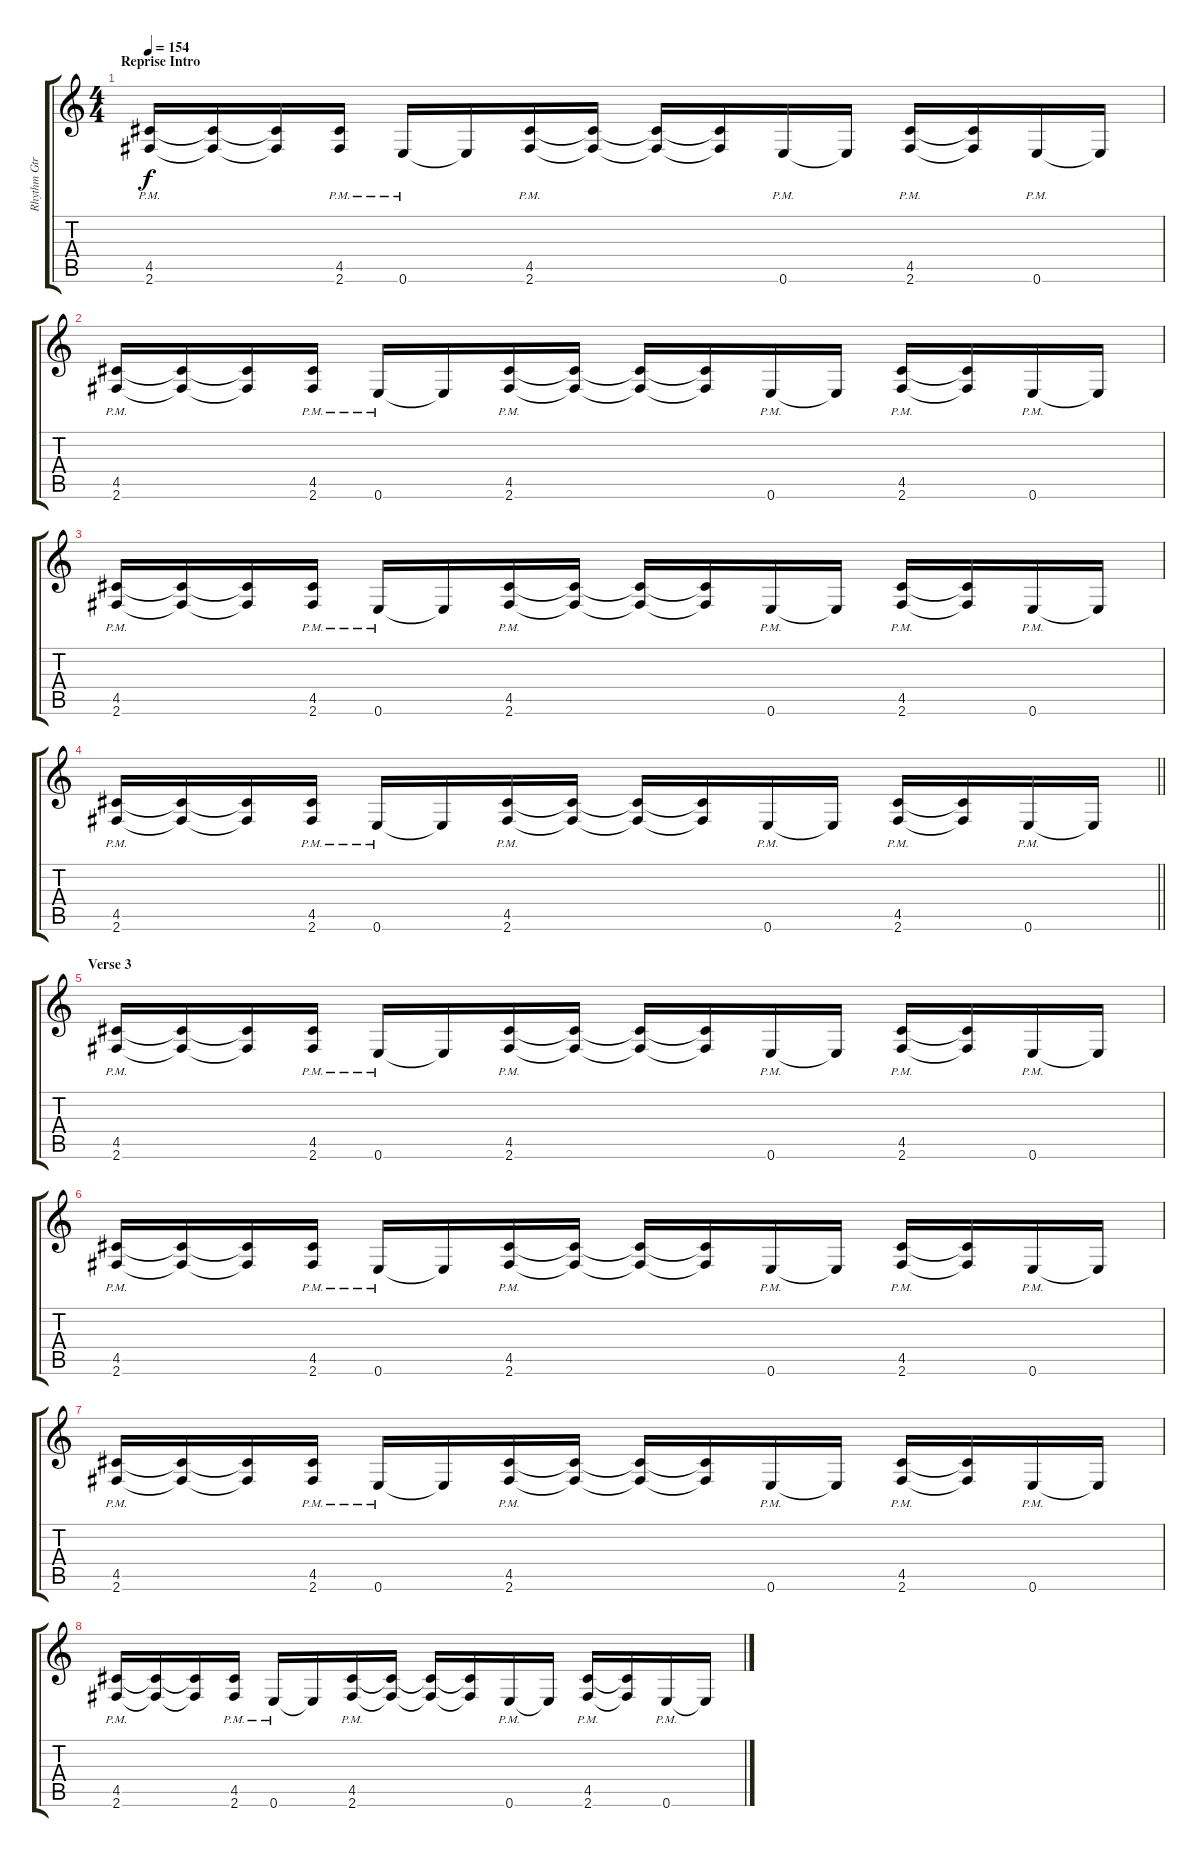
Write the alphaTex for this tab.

\track ("Rhythm Gtr" "Rhythm Gtr") {instrument overdrivenguitar}
\staff {score tabs}
\tuning (E4 B3 G3 D3 A2 E2) {hide}
\ts (4 4)
\section ("" "Reprise Intro")
\tempo 154
\clef g2
\ks c
(4.5{pm} 2.6{pm}).16{dy f} (4.5{t} 2.6{t}).16 (4.5{t} 2.6{t}).16 (4.5{pm} 2.6{pm}).16 0.6{pm}.16 0.6{t}.16 (4.5{pm} 2.6{pm}).16 (4.5{t} 2.6{t}).16 (4.5{t} 2.6{t}).16 (4.5{t} 2.6{t}).16 0.6{pm}.16 0.6{t}.16 (4.5{pm} 2.6{pm}).16 (4.5{t} 2.6{t}).16 0.6{pm}.16 0.6{t}.16 |
(4.5{pm} 2.6{pm}).16 (4.5{t} 2.6{t}).16 (4.5{t} 2.6{t}).16 (4.5{pm} 2.6{pm}).16 0.6{pm}.16 0.6{t}.16 (4.5{pm} 2.6{pm}).16 (4.5{t} 2.6{t}).16 (4.5{t} 2.6{t}).16 (4.5{t} 2.6{t}).16 0.6{pm}.16 0.6{t}.16 (4.5{pm} 2.6{pm}).16 (4.5{t} 2.6{t}).16 0.6{pm}.16 0.6{t}.16 |
(4.5{pm} 2.6{pm}).16 (4.5{t} 2.6{t}).16 (4.5{t} 2.6{t}).16 (4.5{pm} 2.6{pm}).16 0.6{pm}.16 0.6{t}.16 (4.5{pm} 2.6{pm}).16 (4.5{t} 2.6{t}).16 (4.5{t} 2.6{t}).16 (4.5{t} 2.6{t}).16 0.6{pm}.16 0.6{t}.16 (4.5{pm} 2.6{pm}).16 (4.5{t} 2.6{t}).16 0.6{pm}.16 0.6{t}.16 |
\barLineRight lightlight
(4.5{pm} 2.6{pm}).16 (4.5{t} 2.6{t}).16 (4.5{t} 2.6{t}).16 (4.5{pm} 2.6{pm}).16 0.6{pm}.16 0.6{t}.16 (4.5{pm} 2.6{pm}).16 (4.5{t} 2.6{t}).16 (4.5{t} 2.6{t}).16 (4.5{t} 2.6{t}).16 0.6{pm}.16 0.6{t}.16 (4.5{pm} 2.6{pm}).16 (4.5{t} 2.6{t}).16 0.6{pm}.16 0.6{t}.16 |
\section ("" "Verse 3")
(4.5{pm} 2.6{pm}).16 (4.5{t} 2.6{t}).16 (4.5{t} 2.6{t}).16 (4.5{pm} 2.6{pm}).16 0.6{pm}.16 0.6{t}.16 (4.5{pm} 2.6{pm}).16 (4.5{t} 2.6{t}).16 (4.5{t} 2.6{t}).16 (4.5{t} 2.6{t}).16 0.6{pm}.16 0.6{t}.16 (4.5{pm} 2.6{pm}).16 (4.5{t} 2.6{t}).16 0.6{pm}.16 0.6{t}.16 |
(4.5{pm} 2.6{pm}).16 (4.5{t} 2.6{t}).16 (4.5{t} 2.6{t}).16 (4.5{pm} 2.6{pm}).16 0.6{pm}.16 0.6{t}.16 (4.5{pm} 2.6{pm}).16 (4.5{t} 2.6{t}).16 (4.5{t} 2.6{t}).16 (4.5{t} 2.6{t}).16 0.6{pm}.16 0.6{t}.16 (4.5{pm} 2.6{pm}).16 (4.5{t} 2.6{t}).16 0.6{pm}.16 0.6{t}.16 |
(4.5{pm} 2.6{pm}).16 (4.5{t} 2.6{t}).16 (4.5{t} 2.6{t}).16 (4.5{pm} 2.6{pm}).16 0.6{pm}.16 0.6{t}.16 (4.5{pm} 2.6{pm}).16 (4.5{t} 2.6{t}).16 (4.5{t} 2.6{t}).16 (4.5{t} 2.6{t}).16 0.6{pm}.16 0.6{t}.16 (4.5{pm} 2.6{pm}).16 (4.5{t} 2.6{t}).16 0.6{pm}.16 0.6{t}.16 |
(4.5{pm} 2.6{pm}).16 (4.5{t} 2.6{t}).16 (4.5{t} 2.6{t}).16 (4.5{pm} 2.6{pm}).16 0.6{pm}.16 0.6{t}.16 (4.5{pm} 2.6{pm}).16 (4.5{t} 2.6{t}).16 (4.5{t} 2.6{t}).16 (4.5{t} 2.6{t}).16 0.6{pm}.16 0.6{t}.16 (4.5{pm} 2.6{pm}).16 (4.5{t} 2.6{t}).16 0.6{pm}.16 0.6{t}.16
